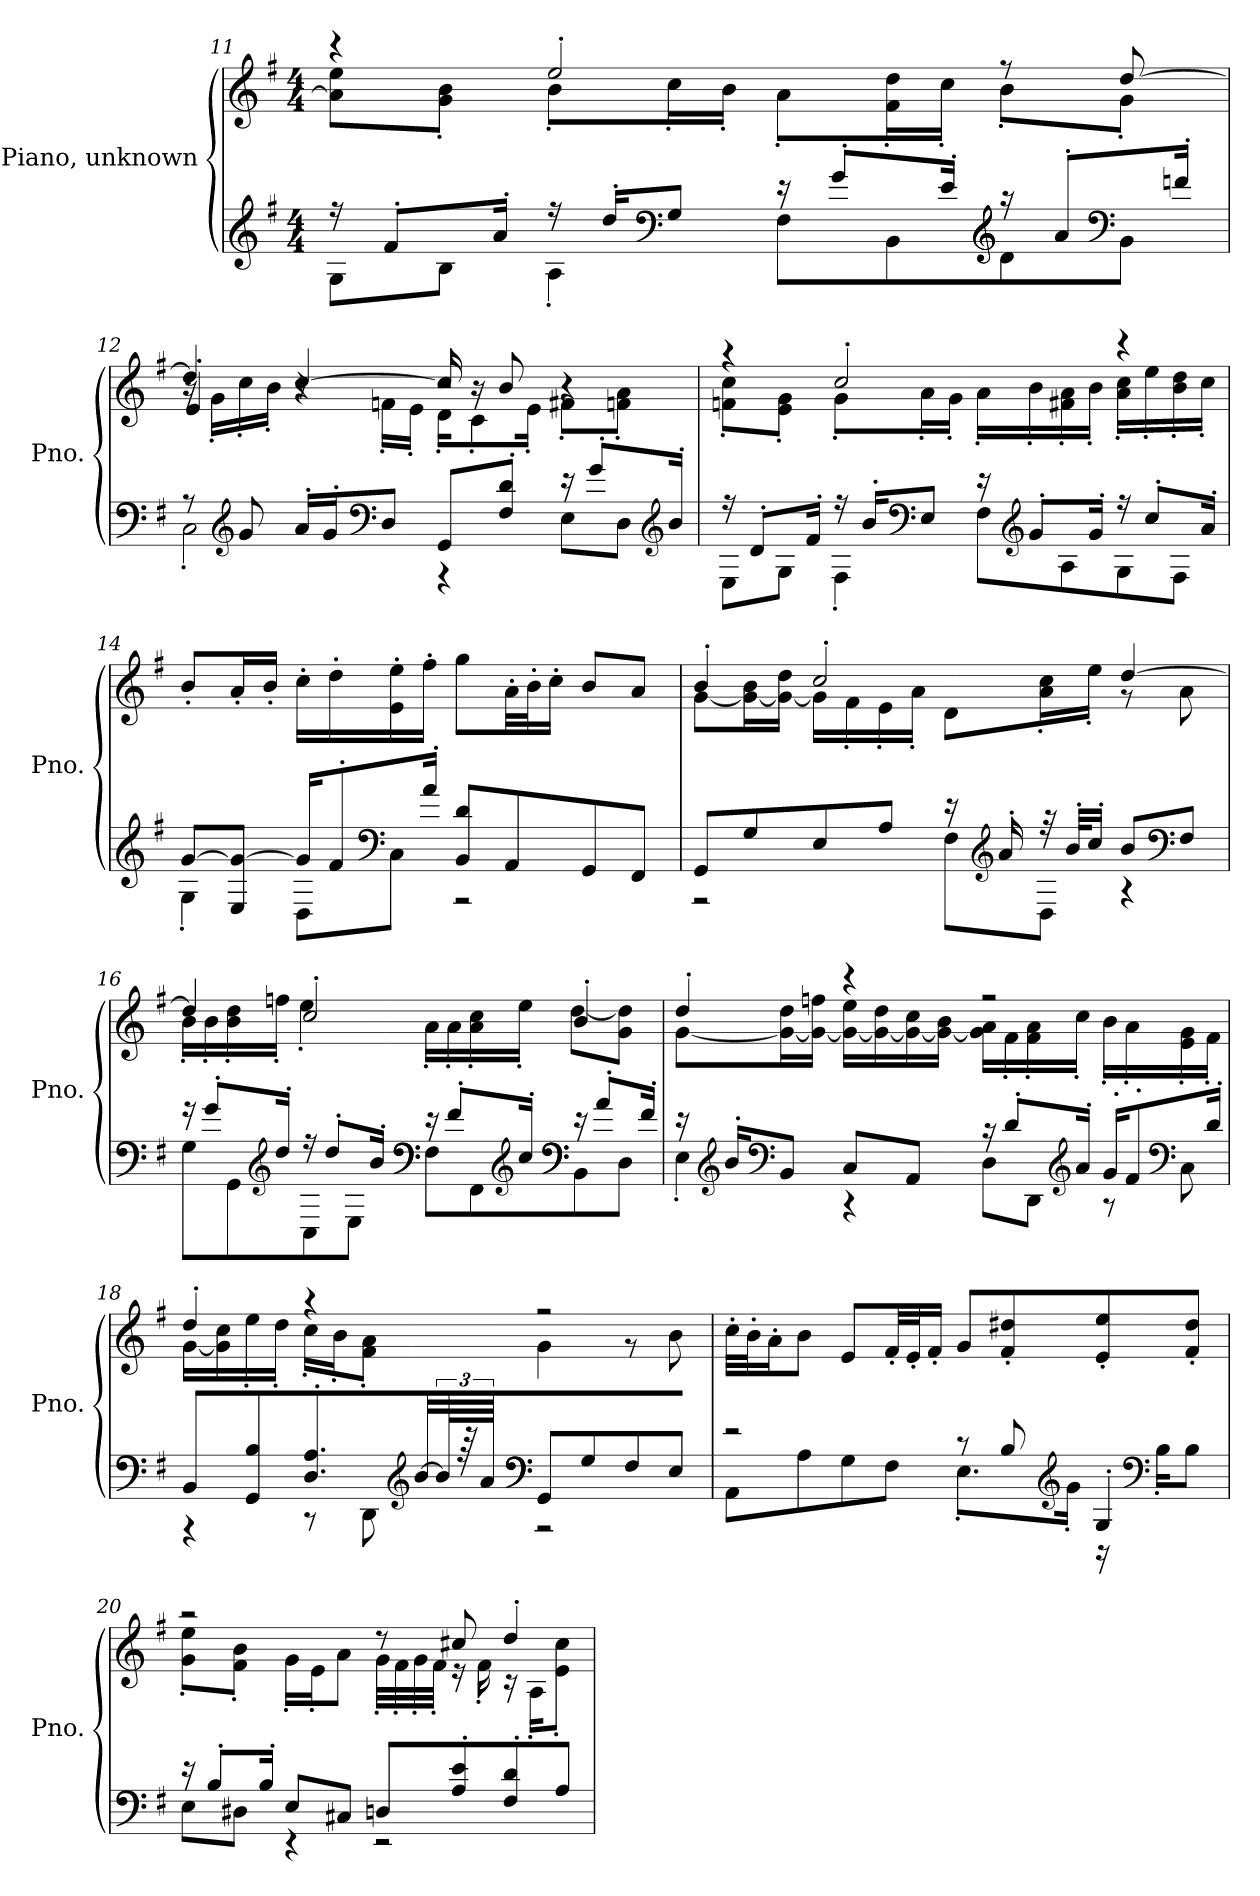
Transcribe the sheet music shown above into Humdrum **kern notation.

**kern	**kern
*part1	*part1
*staff2	*staff1
*I"Piano, unknown	*
*I'Pno.	*
!!LO:LB:g=z
*clefG2	*clefG2
*k[f#]	*k[f#]
*M4/4	*M4/4
=11	=11
*^	*^
16r	8G\L	4r	8a\] 8ee\L
8f#'/L	.	.	.
.	8B\J	.	8g\' 8b\'J
16a'/Jk	.	.	.
16r	4A'\	2ee'/	8b'\L
16dd'/KL	.	.	.
*clefF4	*	*	*
8G/J	.	.	16cc'\L
.	.	.	16b'\JJ
16r	8F#\L	.	8a'\L
8g'/L	.	.	.
.	8BB\	.	16f#\' 16dd\'L
16e'/Jk	.	.	16cc'\JJ
*clefG2	*	*	*
16r	8d\	8r	8b'\L
8a'/L	.	.	.
*clefF4	*	*	*
.	8BB\J	[8dd/	8g'\J
16fn'/Jk	.	.	.
=12	=12	=12	=12
*	*	*	*^
8r	2C'\	4dd/]	16r	4e'/
.	.	.	16g'\LL	.
*clefG2	*	*	*	*
8g/	.	.	16cc'\	.
.	.	.	16b'\JJ	.
16a'/LL	.	[4cc/	8r	4r
16g'/J	.	.	.	.
*clefF4	*	*	*	*
8D/J	.	.	16fn'\LL	.
.	.	.	16e'\JJ	.
8GG/L	4r	16cc/]	16d'\KL	2r
.	.	16r	8c'\	.
8F#/' 8d/'J	.	8b/	.	.
.	.	.	16e'\Jk	.
16r	8E\L	4r	8f#X'\L	.
8g'/L	.	.	.	.
.	8D\J	.	8fn\' 8a\'J	.
*clefG2	*	*	*	*
16b'/Jk	.	.	.	.
*	*	*	*v	*v
!!LO:PB:g=z
=13	=13	=13	=13
16r	8E\L	4r	8fn\' 8cc\'L
8d'/L	.	.	.
.	8G\J	.	8e\' 8g\'J
16f#'/Jk	.	.	.
16r	4F#'\	2cc'/	8g'\L
16b'/KL	.	.	.
*clefF4	*	*	*
8E/J	.	.	16a'\L
.	.	.	16g'\JJ
16r	8F#\L	.	16a'\LL
*clefG2	*	*	*
8g'/L	.	.	16b'\
.	8A\	.	16f#X\' 16a\'
16g'/Jk	.	.	16b'\JJ
16r	8G\	4r	16a\' 16cc\'LL
8cc'/L	.	.	16ee'\
.	8F#\J	.	16b\' 16dd\'
16a'/Jk	.	.	16cc'\JJ
*	*	*v	*v
=14	=14	=14
[8g/L	4G'\	8b'/L
8E/ 8g/_J	.	16a'/L
.	.	16b'/JJ
16g/KL]	8D\L	16cc'\LL
8f#'/	.	16dd'\
*clefF4	*	*
.	8C\J	16e\' 16ee\'
16a'/Jk	.	16ff#'\JJ
8BB/ 8d/L	2r	8gg\L
8AA/	.	32a'\LL
.	.	32b'\J
.	.	16cc'\JJ
8GG/	.	8b/L
8FF#/J	.	8a/J
!!LO:LB:g=z
=15	=15	=15
*	*	*^
8GG/L	2r	4b'/	[8g\L
8G/	.	.	16g\_ 16b\L
.	.	.	16g\_ 16dd\JJ
8E/	.	2cc'/	16g\LL]
.	.	.	16f#'\
8A/J	.	.	16e'\
.	.	.	16a'\JJ
16r	8F#\L	.	8d\L
*clefG2	*	*	*
16a'/	.	.	.
32r	8D\J	.	16a\' 16cc\'L
32b'/KLL	.	.	.
16cc'/JJ	.	.	16ee'\JJ
8b/L	4r	[4dd/	8r
*clefF4	*	*	*
8F#/J	.	.	8a\
=16	=16	=16	=16
16r	8G\L	4dd/]	16b'\LL
8g'/L	.	.	16b'\
.	8GG\	.	16b\' 16dd\'
*clefG2	*	*	*
16dd'/Jk	.	.	16ffn'\JJ
16r	8C\	2cc'/	4ee'\
8dd'/L	.	.	.
.	8E\J	.	.
16b'/Jk	.	.	.
*clefF4	*	*	*
16r	8F#\L	.	16a'\LL
8f#'/L	.	.	16a'\
.	8FF#\	.	16a\' 16cc\'
*clefG2	*	*	*
16cc'/Jk	.	.	16ee'\JJ
*clefF4	*	*	*
16r	8BB\	4b'/	[8dd\L
8a'/L	.	.	.
.	8D\J	.	8g\ 8dd\]J
16f#'/Jk	.	.	.
!!LO:LB:g=z	!!
=17	=17	=17	=17
16r	4E'\	4dd'/	[8g\L
*clefG2	*	*	*
16b'/KL	.	.	.
*clefF4	*	*	*
8BB/J	.	.	16g\_ 16dd\L
.	.	.	16g\_ 16ffn\JJ
8C/L	4r	4r	16g\_ 16ee\LL
.	.	.	16g\_ 16dd\
8AA/J	.	.	16g\_ 16cc\
.	.	.	16g\_ 16b\JJ
16r	8D\L	2r	16g\] 16a\LL
8d'/L	.	.	16f#'\
.	8DD\J	.	16f#\' 16a\'
*clefG2	*	*	*
16a'/Jk	.	.	16cc'\JJ
16g'/KL	8r	.	16b'\LL
8f#'/	.	.	16a'\
*clefF4	*	*	*
.	8C\	.	16e\' 16g\'
16d'/Jk	.	.	16f#'\JJ
!!LO:LB:g=z	!!
=18	=18	=18	=18
8BB/L	4r	4dd'/	[16g\LL
.	.	.	16g\] 16cc\
8GG/ 8B/	.	.	16ee'\
.	.	.	16dd'\JJ
8.D/' 8.A/'	8r	4r	16cc'\LL
.	.	.	16b'\J
.	8DD\	.	8f#\' 8a\'J
*clefG2	*	*	*
[32b/LL	.	.	.
96b/JJJk]	.	.	.
96r	.	.	.
96a/	.	.	.
*clefF4	*	*	*
8GG/L	2r	2r	4g\
8G/	.	.	.
8F#/	.	.	8r
8E/J	.	.	8b\
*	*	*v	*v
=19	=19	=19
2r	8AA\L	32cc'\LLL
.	.	32b'\J
.	.	16a'\J
.	8A\	8b\J
.	8G\	8e/L
.	8F#\J	32f#'/LL
.	.	32e'/J
.	.	16f#'/JJ
8r	8.E'\L	8g/L
8B/	.	8f#/' 8dd#X/'
*clefG2	*	*
.	16g'\Jk	.
4G'/	16r	8e/' 8ee/'
*clefF4	*	*
.	16B'\KL	.
.	8B\J	8f#/' 8dd#/'J
!!LO:LB:g=z
=20	=20	=20
*	*	*^
16r	8E\L	2r	8g\' 8ee\'L
8B'/L	.	.	.
.	8D#X\J	.	8f#\' 8b\'J
16B'/Jk	.	.	.
8E/L	4r	.	16g'\LL
.	.	.	16e'\J
8C#X/J	.	.	8a\J
8Dn/L	2r	8r	32g'\LLL
.	.	.	32f#'\
.	.	.	32g'\
.	.	.	32f#'\JJJ
8A/' 8e/'	.	8cc#X/	16r
.	.	.	16f#'\
8F#/' 8d/'	.	4dd'/	16r
.	.	.	16A'\KL
8A/J	.	.	8e\' 8cc#\'J
*v	*v	*	*
*	*v	*v
=	=
*-	*-
